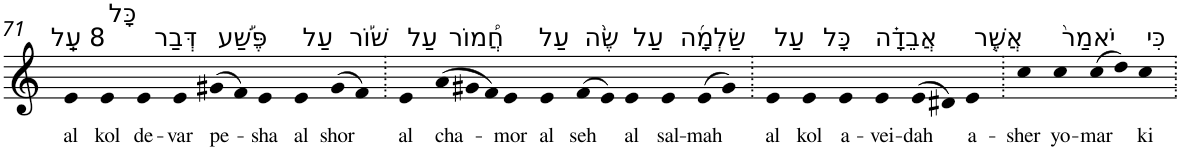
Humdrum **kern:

**kern	**text
*part1	*part1
*staff1	*staff1
*I"Piano	*
*I'Pno	*
!!LO:PB:g=z
*clefG2	*
*k[]	*
=71	=71
!LO:TX:a:t=8 עַֽל	!
!	!LO:LY:b
4e	al
!LO:TX:a:t=כָּל	!
!	!LO:LY:b
4e	kol
!LO:TX:a:t=דְּבַר	!
!	!LO:LY:b
4e	de-
!	!LO:LY:b
4e	-var
!LO:TX:a:t=פֶּ֡שַׁע	!
!	!LO:LY:b
(>8g#X	pe-
8f)	.
!	!LO:LY:b
4e	-sha
!LO:TX:a:t=עַל	!
!	!LO:LY:b
4e	al
!LO:TX:a:t=שׁ֡וֹר	!
!	!LO:LY:b
(>8g#	shor
8f)	.
=72.	=72.
!LO:TX:a:t=עַל	!
!	!LO:LY:b
4e	al
!LO:TX:a:t=חֲ֠מוֹר	!
!	!LO:LY:b
(>12a	cha-
12g#X	.
12f)	.
!	!LO:LY:b
4e	-mor
!LO:TX:a:t=עַל	!
!	!LO:LY:b
4e	al
!LO:TX:a:t=שֶׂ֨ה	!
!	!LO:LY:b
(>8f	seh
8e)	.
!LO:TX:a:t=עַל	!
!	!LO:LY:b
4e	al
!LO:TX:a:t=שַׂלְמָ֜ה	!
!	!LO:LY:b
4e	sal-
!	!LO:LY:b
(>8e	-mah
8g#)	.
=73.	=73.
!LO:TX:a:t=עַל	!
!	!LO:LY:b
4e	al
!LO:TX:a:t=כָּל	!
!	!LO:LY:b
4e	kol
!LO:TX:a:t=אֲבֵדָ֗ה	!
!	!LO:LY:b
4e	a-
!	!LO:LY:b
4e	-vei-
!	!LO:LY:b
(>8e	-dah
8d#X)	.
!LO:TX:a:t=אֲשֶׁ֤ר	!
!	!LO:LY:b
4e	a-
=74.	=74.
!	!LO:LY:b
4cc	-sher
!LO:TX:a:t=יֹאמַר֙	!
!	!LO:LY:b
4cc	yo-
!	!LO:LY:b
(>8cc	-mar
8dd)	.
!LO:TX:a:t=כִּי	!
!	!LO:LY:b
4cc	ki
=.	=.
*-	*-
